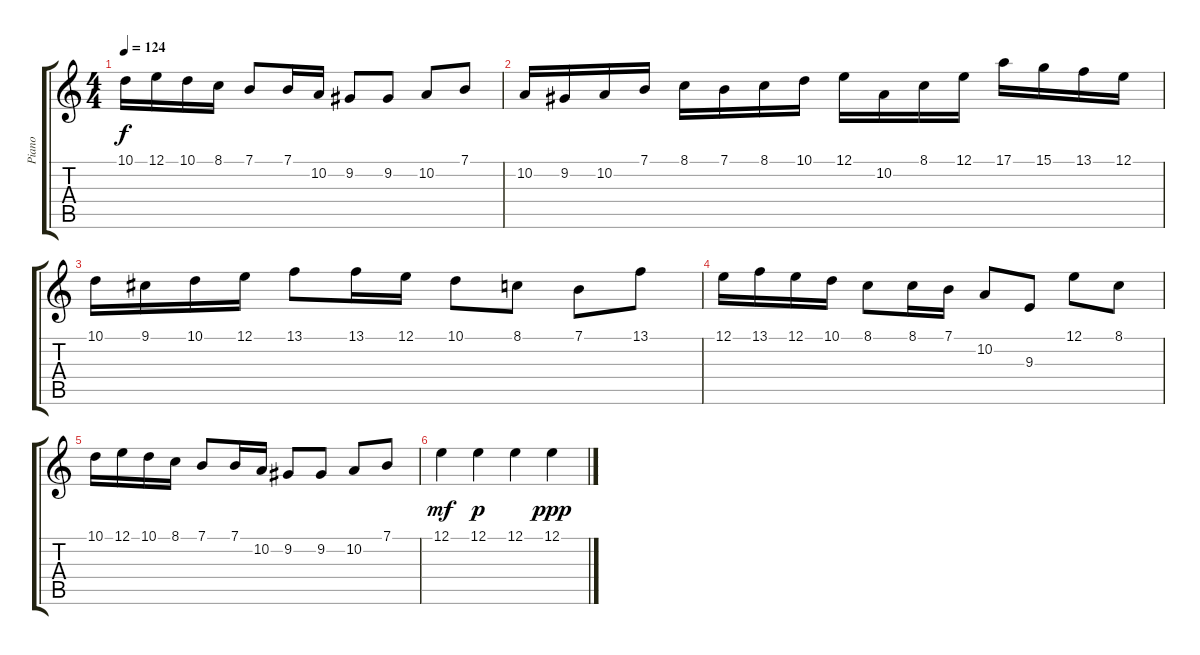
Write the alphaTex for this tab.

\track ("Piano" "Piano") {instrument acousticgrandpiano}
\staff {score tabs}
\tuning (E4 B3 G3 D3 A2 E2) {hide}
\ts (4 4)
\tempo 124
\clef g2
\ks c
10.1.16{dy f} 12.1.16 10.1.16 8.1.16 7.1.8 7.1.16 10.2.16 9.2.8 9.2.8 10.2.8 7.1.8 |
10.2.16 9.2.16 10.2.16 7.1.16 8.1.16 7.1.16 8.1.16 10.1.16 12.1.16 10.2.16 8.1.16 12.1.16 17.1.16 15.1.16 13.1.16 12.1.16 |
10.1.16 9.1.16 10.1.16 12.1.16 13.1.8 13.1.16 12.1.16 10.1.8 8.1.8 7.1.8 13.1.8 |
12.1.16 13.1.16 12.1.16 10.1.16 8.1.8 8.1.16 7.1.16 10.2.8 9.3.8 12.1.8 8.1.8 |
10.1.16 12.1.16 10.1.16 8.1.16 7.1.8 7.1.16 10.2.16 9.2.8 9.2.8 10.2.8 7.1.8 |
12.1.4{dy mf} 12.1.4{dy p} 12.1.4 12.1.4{dy ppp}
